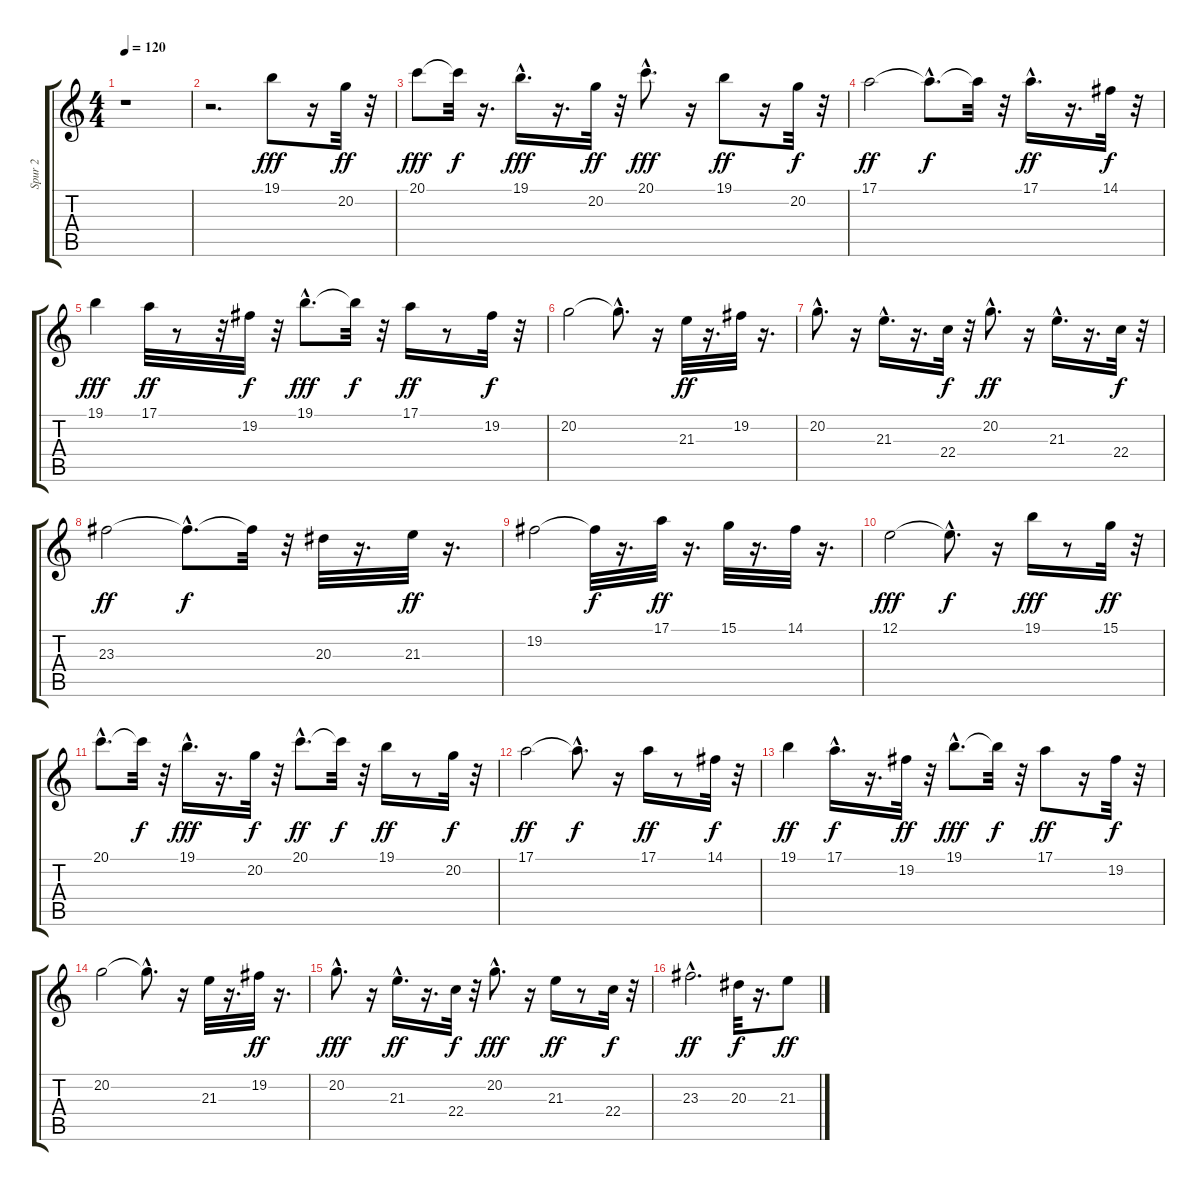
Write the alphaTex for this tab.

\track ("Spur 2" "Spur 2") {instrument trumpet}
\staff {score tabs}
\tuning (E4 B3 G3 D3 A2 E2) {hide}
\ts (4 4)
\tempo 120
\clef g2
\ks c
r.1{dy fff instrument trumpet} |
r.2{d} 19.1.8 r.16 20.2.32{dy ff} r.32 |
20.1.8{dy fff} 20.1{t}.32{dy f} r.16{d} 19.1{hac}.16{d dy fff} r.16{d} 20.2.32{dy ff} r.32 20.1{hac}.8{d dy fff} r.16 19.1.8{dy ff} r.16 20.2.32{dy f} r.32 |
17.1.2{dy ff} 17.1{hac t}.8{d dy f} 17.1{t}.32 r.32 17.1{hac}.16{d dy ff} r.16{d} 14.1.32{dy f} r.32 |
19.1.4{dy fff} 17.1.32{dy ff} r.8 r.32 19.2.32{dy f} r.32 19.1{hac}.8{d dy fff} 19.1{t}.32{dy f} r.32 17.1.16{dy ff} r.8 19.2.32{dy f} r.32 |
20.2.2 20.2{hac t}.8{d} r.16 21.3.32{dy ff} r.16{d} 19.2.32 r.16{d} |
20.2{hac}.8{d} r.16 21.3{hac}.16{d} r.16{d} 22.4.32{dy f} r.32 20.2{hac}.8{d dy ff} r.16 21.3{hac}.16{d} r.16{d} 22.4.32{dy f} r.32 |
23.3.2{dy ff} 23.3{hac t}.8{d dy f} 23.3{t}.32 r.32 20.3.32 r.16{d} 21.3.32{dy ff} r.16{d} |
19.2.2 19.2{t}.32{dy f} r.16{d} 17.1.32{dy ff} r.16{d} 15.1.32 r.16{d} 14.1.32 r.16{d} |
12.1.2{dy fff} 12.1{hac t}.8{d dy f} r.16 19.1.16{dy fff} r.8 15.1.32{dy ff} r.32 |
20.1{hac}.8{d} 20.1{t}.32{dy f} r.32 19.1{hac}.16{d dy fff} r.16{d} 20.2.32{dy f} r.32 20.1{hac}.8{d dy ff} 20.1{t}.32{dy f} r.32 19.1.16{dy ff} r.8 20.2.32{dy f} r.32 |
17.1.2{dy ff} 17.1{hac t}.8{d dy f} r.16 17.1.16{dy ff} r.8 14.1.32{dy f} r.32 |
19.1.4{dy ff} 17.1{hac}.16{d dy f} r.16{d} 19.2.32{dy ff} r.32 19.1{hac}.8{d dy fff} 19.1{t}.32{dy f} r.32 17.1.8{dy ff} r.16 19.2.32{dy f} r.32 |
20.2.2 20.2{hac t}.8{d} r.16 21.3.32 r.16{d} 19.2.32{dy ff} r.16{d} |
20.2{hac}.8{d dy fff} r.16 21.3{hac}.16{d dy ff} r.16{d} 22.4.32{dy f} r.32 20.2{hac}.8{d dy fff} r.16 21.3.16{dy ff} r.8 22.4.32{dy f} r.32 |
23.3{hac}.2{d dy ff} 20.3.32{dy f} r.16{d} 21.3.8{dy ff}
